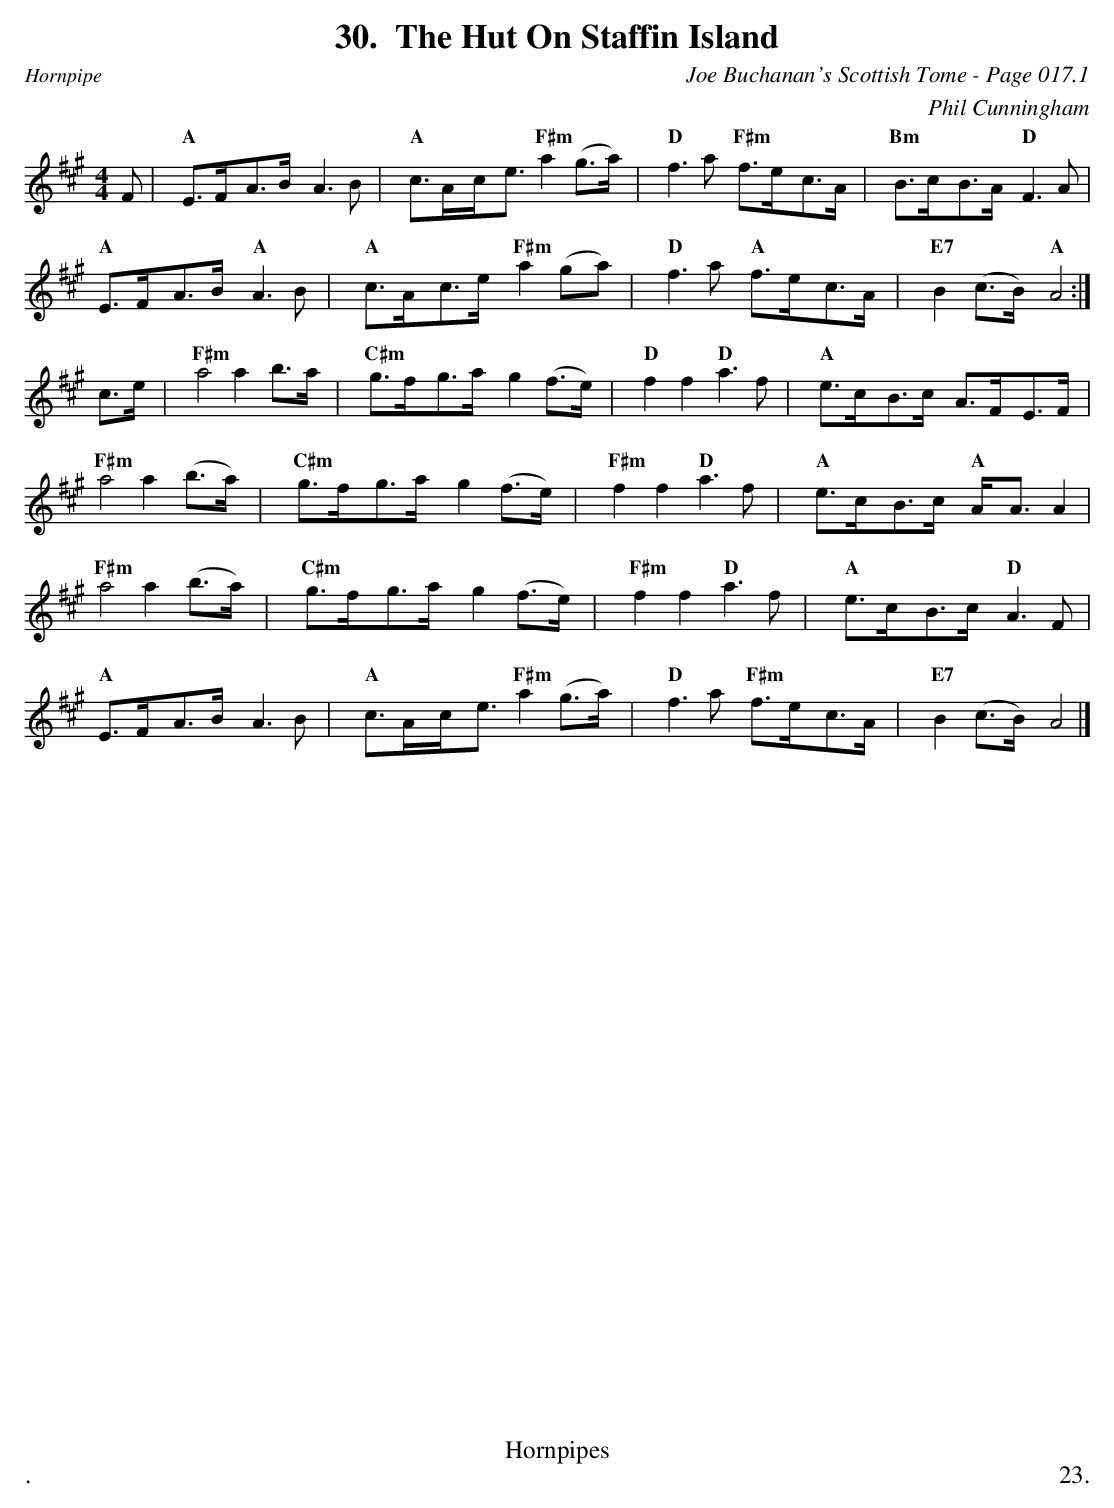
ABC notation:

X:1
T:Hut On Staffin Island, The
C:Joe Buchanan's Scottish Tome - Page 017.1
C:Phil Cunningham
L:1/8
M:4/4
K:A
F | "A" E>FA>B A3B | "A" c>Ac<e "F#m" a2 (g>a) | "D" f3 a "F#m" f>ec>A | "Bm" B>cB>A "D" F3 A |
"A" E>FA>B "A" A3B | "A" c>Ac>e "F#m" a2 (ga) | "D" f3 a "A" f>ec>A | "E7" B2 (c>B) "A" A4 :|
c>e | "F#m" a4 a2 b>a | "C#m" g>fg>a g2 (f>e) | "D" f2 f2 "D" a2>f2 | "A" e>cB>c A>FE>F |
"F#m" a4 a2 (b>a) | "C#m" g>fg>a g2 (f>e) | "F#m" f2 f2 "D" a2>f2 | "A" e>cB>c "A" A<A A2 |
"F#m" a4 a2 (b>a) | "C#m" g>fg>a g2 (f>e) | "F#m" f2 f2 "D" a2>f2 | "A" e>cB>c "D" A3F |
"A" E>FA>B A3B | "A" c>Ac<e "F#m" a2 (g>a) | "D" f3 a "F#m" f>ec>A | "E7" B2 (c>B) A4 |]
